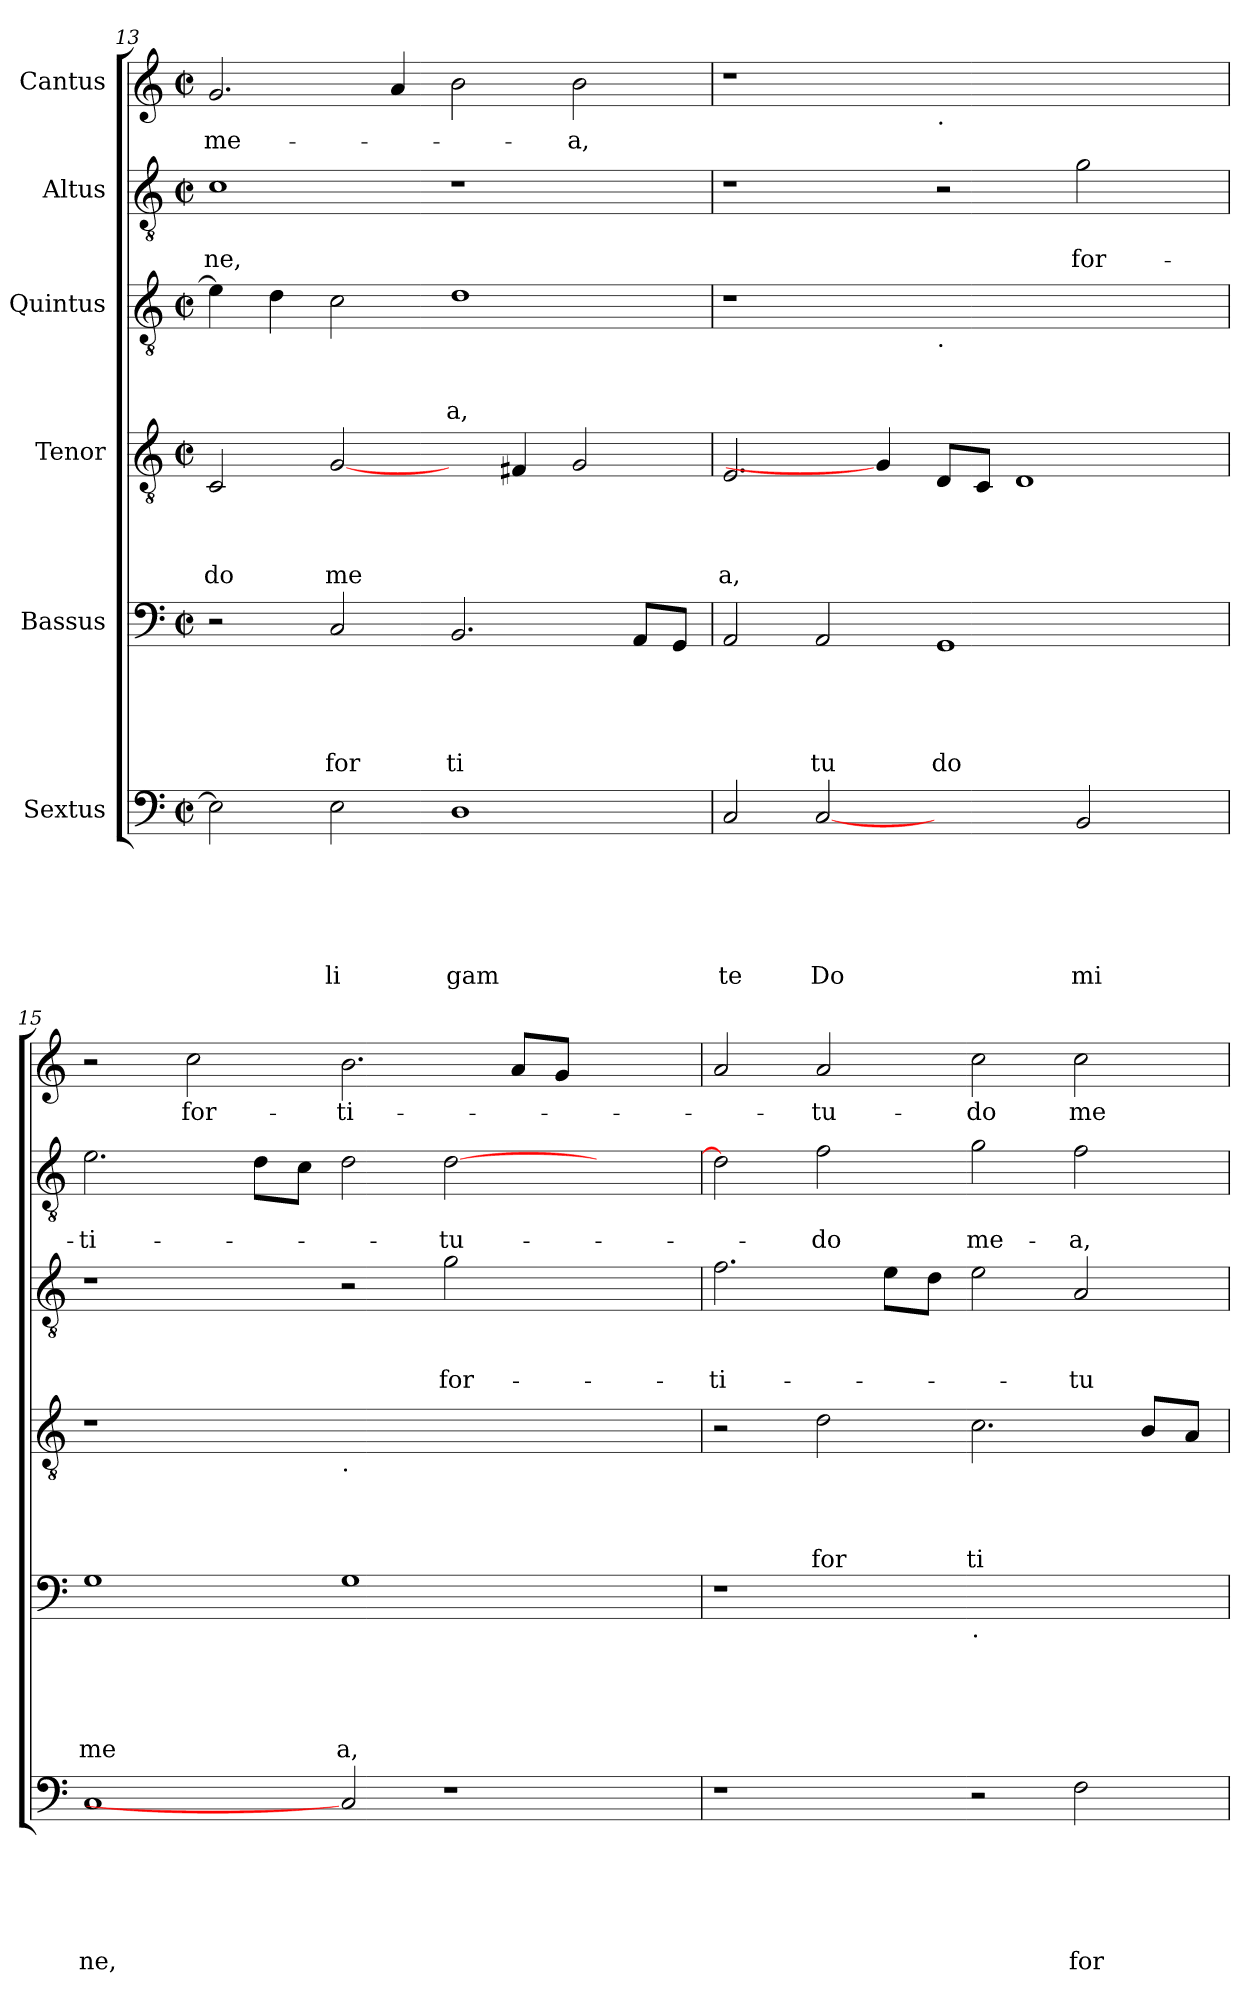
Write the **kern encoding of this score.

**kern	**text	**text	**text	**text	**text	**text	**kern	**text	**text	**text	**text	**text	**kern	**text	**text	**text	**text	**kern	**text	**text	**text	**kern	**text	**text	**kern	**text
*part6	*part6	*part6	*part6	*part6	*part6	*part6	*part5	*part5	*part5	*part5	*part5	*part5	*part4	*part4	*part4	*part4	*part4	*part3	*part3	*part3	*part3	*part2	*part2	*part2	*part1	*part1
*staff6	*staff6	*staff6	*staff6	*staff6	*staff6	*staff6	*staff5	*staff5	*staff5	*staff5	*staff5	*staff5	*staff4	*staff4	*staff4	*staff4	*staff4	*staff3	*staff3	*staff3	*staff3	*staff2	*staff2	*staff2	*staff1	*staff1
*I"Sextus	*	*	*	*	*	*	*I"Bassus	*	*	*	*	*	*I"Tenor	*	*	*	*	*I"Quintus	*	*	*	*I"Altus	*	*	*I"Cantus	*
!!LO:PB:g=z
*clefF4	*	*	*	*	*	*	*clefF4	*	*	*	*	*	*clefGv2	*	*	*	*	*clefGv2	*	*	*	*clefGv2	*	*	*clefG2	*
*k[]	*	*	*	*	*	*	*k[]	*	*	*	*	*	*k[]	*	*	*	*	*k[]	*	*	*	*k[]	*	*	*k[]	*
*C:	*	*	*	*	*	*	*C:	*	*	*	*	*	*C:	*	*	*	*	*C:	*	*	*	*C:	*	*	*C:	*
*M2/2	*	*	*	*	*	*	*M2/2	*	*	*	*	*	*M2/2	*	*	*	*	*M2/2	*	*	*	*M2/2	*	*	*M2/2	*
*met(c|)	*	*	*	*	*	*	*met(c|)	*	*	*	*	*	*met(c|)	*	*	*	*	*met(c|)	*	*	*	*met(c|)	*	*	*met(c|)	*
=13	=13	=13	=13	=13	=13	=13	=13	=13	=13	=13	=13	=13	=13	=13	=13	=13	=13	=13	=13	=13	=13	=13	=13	=13	=13	=13
!	!	!	!	!	!	!	!	!	!	!	!	!	!	!	!	!	!LO:LY:b	!	!	!	!	!	!	!LO:LY:b	!	!LO:LY:b
2E\]	.	.	.	.	.	.	2r	.	.	.	.	.	2C/	.	.	.	do	4e\]	.	.	.	1c	.	ne,	2.g/	me-
.	.	.	.	.	.	.	.	.	.	.	.	.	.	.	.	.	.	4d\	.	.	.	.	.	.	.	.
!	!	!	!	!	!	!LO:LY:b	!	!	!	!	!	!LO:LY:b	!	!	!	!	!LO:LY:b	!	!	!	!	!	!	!	!	!
2E\	.	.	.	.	.	-li	2C/	.	.	.	.	for	[2G/	.	.	.	me	2c\	.	.	.	.	.	.	.	.
.	.	.	.	.	.	.	.	.	.	.	.	.	.	.	.	.	.	.	.	.	.	.	.	.	4a/	.
!	!	!	!	!	!	!LO:LY:b	!	!	!	!	!	!LO:LY:b	!	!	!	!	!	!	!	!	!LO:LY:b	!	!	!	!	!
1D	.	.	.	.	.	gam	2.BB/	.	.	.	.	ti	4ryy	.	.	.	.	1d	.	.	a,	1r	.	.	2b\	.
.	.	.	.	.	.	.	.	.	.	.	.	.	4F#X/	.	.	.	.	.	.	.	.	.	.	.	.	.
!	!	!	!	!	!	!	!	!	!	!	!	!	!	!	!	!	!	!	!	!	!	!	!	!	!	!LO:LY:b
.	.	.	.	.	.	.	.	.	.	.	.	.	2G/	.	.	.	.	.	.	.	.	.	.	.	2b\	-a,
.	.	.	.	.	.	.	8AA/L	.	.	.	.	.	.	.	.	.	.	.	.	.	.	.	.	.	.	.
.	.	.	.	.	.	.	8GG/J	.	.	.	.	.	.	.	.	.	.	.	.	.	.	.	.	.	.	.
=14	=14	=14	=14	=14	=14	=14	=14	=14	=14	=14	=14	=14	=14	=14	=14	=14	=14	=14	=14	=14	=14	=14	=14	=14	=14	=14
!	!	!	!	!	!	!LO:LY:b	!	!	!	!	!	!	!	!	!	!	!LO:LY:b	!	!	!	!	!	!	!	!	!
2C/	.	.	.	.	.	te	2AA/	.	.	.	.	.	2.E/	.	.	.	a,	1r	.	.	.	1r	.	.	1r	.
!	!	!	!	!	!	!LO:LY:b	!	!	!	!	!	!LO:LY:b	!	!	!	!	!	!	!	!	!	!	!	!	!	!
[2C	.	.	.	.	.	Do	2AA/	.	.	.	.	tu	.	.	.	.	.	.	.	.	.	.	.	.	.	.
.	.	.	.	.	.	.	.	.	.	.	.	.	4G/]	.	.	.	.	.	.	.	.	.	.	.	.	.
!	!	!	!	!	!	!	!	!	!	!	!	!	!	!	!	!	!	!	!	!	!	!	!	!	!LO:TX:b:t=.	!
!	!	!	!	!	!	!	!	!	!	!	!	!	!	!	!	!	!	!LO:TX:b:t=.	!	!	!	!	!	!	!	!
!	!	!	!	!	!	!	!	!	!	!	!	!LO:LY:b	!	!	!	!	!	!	!	!	!	!	!	!	!	!
2ryy	.	.	.	.	.	.	1GG	.	.	.	.	do	8D/L	.	.	.	.	1ryy	.	.	.	2r	.	.	1ryy	.
.	.	.	.	.	.	.	.	.	.	.	.	.	8C/J	.	.	.	.	.	.	.	.	.	.	.	.	.
.	.	.	.	.	.	.	.	.	.	.	.	.	1D	.	.	.	.	.	.	.	.	.	.	.	.	.
!	!	!	!	!	!	!LO:LY:b	!	!	!	!	!	!	!	!	!	!	!	!	!	!	!	!	!	!LO:LY:b	!	!
2BB/	.	.	.	.	.	mi	.	.	.	.	.	.	.	.	.	.	.	.	.	.	.	2g\	.	for-	.	.
4ryy	.	.	.	.	.	.	4ryy	.	.	.	.	.	.	.	.	.	.	4ryy	.	.	.	4ryy	.	.	4ryy	.
=15	=15	=15	=15	=15	=15	=15	=15	=15	=15	=15	=15	=15	=15	=15	=15	=15	=15	=15	=15	=15	=15	=15	=15	=15	=15	=15
!	!	!	!	!	!	!LO:LY:b	!	!	!	!	!	!LO:LY:b	!	!	!	!	!	!	!	!	!	!	!	!LO:LY:b	!	!
1C	.	.	.	.	.	ne,	1G	.	.	.	.	me	1r	.	.	.	.	1r	.	.	.	2.e\	.	-ti-	2r	.
!	!	!	!	!	!	!	!	!	!	!	!	!	!	!	!	!	!	!	!	!	!	!	!	!	!	!LO:LY:b
.	.	.	.	.	.	.	.	.	.	.	.	.	.	.	.	.	.	.	.	.	.	.	.	.	2cc\	for-
.	.	.	.	.	.	.	.	.	.	.	.	.	.	.	.	.	.	.	.	.	.	8d\L	.	.	.	.
.	.	.	.	.	.	.	.	.	.	.	.	.	.	.	.	.	.	.	.	.	.	8c\J	.	.	.	.
!	!	!	!	!	!	!	!	!	!	!	!	!	!LO:TX:b:t=.	!	!	!	!	!	!	!	!	!	!	!	!	!
!	!	!	!	!	!	!	!	!	!	!	!	!LO:LY:b	!	!	!	!	!	!	!	!	!	!	!	!	!	!LO:LY:b
2C]	.	.	.	.	.	.	1G	.	.	.	.	a,	1.ryy	.	.	.	.	2r	.	.	.	2d\	.	.	2.b\	-ti-
!	!	!	!	!	!	!	!	!	!	!	!	!	!	!	!	!	!	!	!	!	!LO:LY:b	!	!	!LO:LY:b	!	!
1r	.	.	.	.	.	.	.	.	.	.	.	.	.	.	.	.	.	2g\	.	.	for-	[>2d\	.	-tu-	.	.
.	.	.	.	.	.	.	.	.	.	.	.	.	.	.	.	.	.	.	.	.	.	.	.	.	8a/L	.
.	.	.	.	.	.	.	.	.	.	.	.	.	.	.	.	.	.	.	.	.	.	.	.	.	8g/J	.
.	.	.	.	.	.	.	2ryy	.	.	.	.	.	.	.	.	.	.	2ryy	.	.	.	2ryy	.	.	2ryy	.
=16	=16	=16	=16	=16	=16	=16	=16	=16	=16	=16	=16	=16	=16	=16	=16	=16	=16	=16	=16	=16	=16	=16	=16	=16	=16	=16
!	!	!	!	!	!	!	!	!	!	!	!	!	!	!	!	!	!	!	!	!	!LO:LY:b	!	!	!	!	!
1r	.	.	.	.	.	.	1r	.	.	.	.	.	2r	.	.	.	.	2.f\	.	.	-ti-	2d\]	.	.	2a/	.
!	!	!	!	!	!	!	!	!	!	!	!	!	!	!	!	!	!LO:LY:b	!	!	!	!	!	!	!LO:LY:b	!	!LO:LY:b
.	.	.	.	.	.	.	.	.	.	.	.	.	2d\	.	.	.	for	.	.	.	.	2f\	.	-do	2a/	-tu-
.	.	.	.	.	.	.	.	.	.	.	.	.	.	.	.	.	.	8e\L	.	.	.	.	.	.	.	.
.	.	.	.	.	.	.	.	.	.	.	.	.	.	.	.	.	.	8d\J	.	.	.	.	.	.	.	.
!	!	!	!	!	!	!	!LO:TX:b:t=.	!	!	!	!	!	!	!	!	!	!	!	!	!	!	!	!	!	!	!
!	!	!	!	!	!	!	!	!	!	!	!	!	!	!	!	!	!LO:LY:b	!	!	!	!	!	!	!LO:LY:b	!	!LO:LY:b
2r	.	.	.	.	.	.	1ryy	.	.	.	.	.	2.c\	.	.	.	ti	2e\	.	.	.	2g\	.	me-	2cc\	-do
!	!	!	!	!	!	!LO:LY:b	!	!	!	!	!	!	!	!	!	!	!	!	!	!	!LO:LY:b	!	!	!LO:LY:b	!	!LO:LY:b
2F\	.	.	.	.	.	for	.	.	.	.	.	.	.	.	.	.	.	2A/	.	.	-tu-	2f\	.	-a,	2cc\	me-
.	.	.	.	.	.	.	.	.	.	.	.	.	8B/L	.	.	.	.	.	.	.	.	.	.	.	.	.
.	.	.	.	.	.	.	.	.	.	.	.	.	8A/J	.	.	.	.	.	.	.	.	.	.	.	.	.
=	=	=	=	=	=	=	=	=	=	=	=	=	=	=	=	=	=	=	=	=	=	=	=	=	=	=
*-	*-	*-	*-	*-	*-	*-	*-	*-	*-	*-	*-	*-	*-	*-	*-	*-	*-	*-	*-	*-	*-	*-	*-	*-	*-	*-
